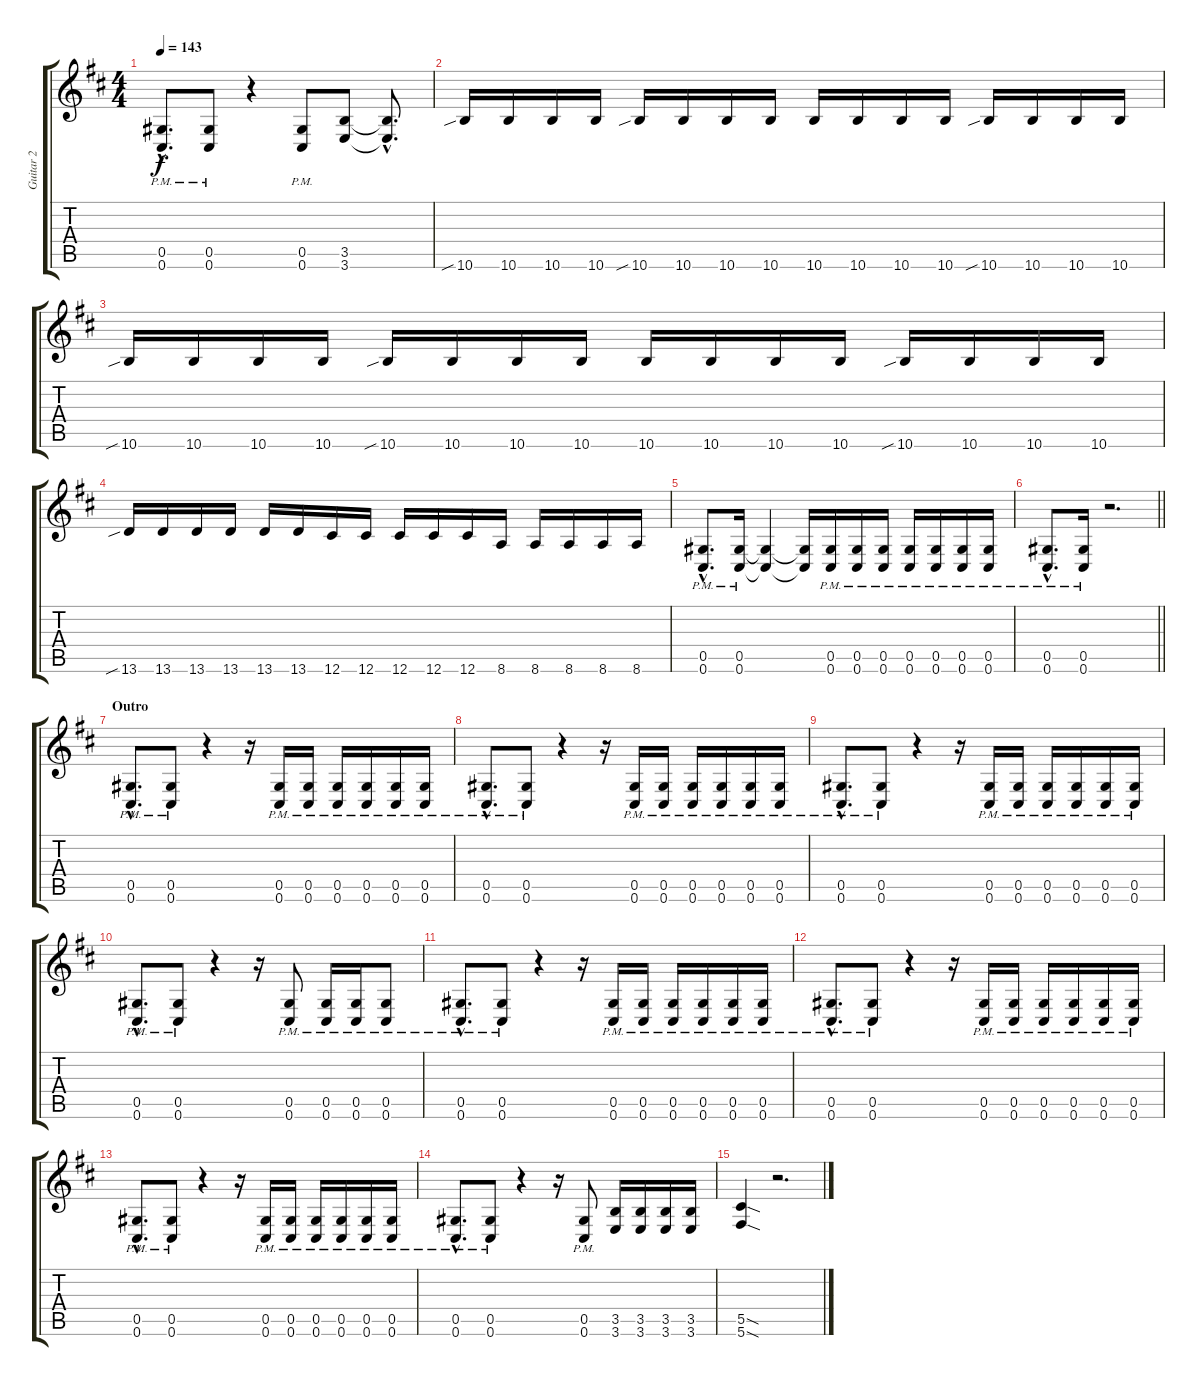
\track ("Guitar 2" "Guitar 2") {instrument overdrivenguitar}
\staff {score tabs}
\tuning (Eb4 Bb3 Gb3 Db3 Ab2 Db2) {hide}
\ts (4 4)
\tempo 143
\clef g2
\ks d
(0.5{hac pm} 0.6{hac pm}).8{d dy f} (0.5{pm} 0.6{pm}).8 r.4 (0.5{pm} 0.6{pm}).8 (3.5 3.6).8 (3.5{hac t} 3.6{hac t}).8{d} |
10.6{sib}.16 10.6.16 10.6.16 10.6.16 10.6{sib}.16 10.6.16 10.6.16 10.6.16 10.6.16 10.6.16 10.6.16 10.6.16 10.6{sib}.16 10.6.16 10.6.16 10.6.16 |
10.6{sib}.16 10.6.16 10.6.16 10.6.16 10.6{sib}.16 10.6.16 10.6.16 10.6.16 10.6.16 10.6.16 10.6.16 10.6.16 10.6{sib}.16 10.6.16 10.6.16 10.6.16 |
13.6{sib}.16 13.6.16 13.6.16 13.6.16 13.6.16 13.6.16 12.6.16 12.6.16 12.6.16 12.6.16 12.6.16 8.6.16 8.6.16 8.6.16 8.6.16 8.6.16 |
(0.5{hac pm} 0.6{hac pm}).8{d} (0.5{pm} 0.6{pm}).16 (0.5{t} 0.6{t}).4 (0.5{t} 0.6{t}).16 (0.5{pm} 0.6{pm}).16 (0.5{pm} 0.6{pm}).16 (0.5{pm} 0.6{pm}).16 (0.5{pm} 0.6{pm}).16 (0.5{pm} 0.6{pm}).16 (0.5{pm} 0.6{pm}).16 (0.5{pm} 0.6{pm}).16 |
\barLineRight lightlight
(0.5{hac pm} 0.6{hac pm}).8{d} (0.5{pm} 0.6{pm}).16 r.2{d} |
\section ("" "Outro")
(0.5{hac pm} 0.6{hac pm}).8{d} (0.5{pm} 0.6{pm}).8 r.4 r.16 (0.5{pm} 0.6{pm}).16 (0.5{pm} 0.6{pm}).16 (0.5{pm} 0.6{pm}).16 (0.5{pm} 0.6{pm}).16 (0.5{pm} 0.6{pm}).16 (0.5{pm} 0.6{pm}).16 |
(0.5{hac pm} 0.6{hac pm}).8{d} (0.5{pm} 0.6{pm}).8 r.4 r.16 (0.5{pm} 0.6{pm}).16 (0.5{pm} 0.6{pm}).16 (0.5{pm} 0.6{pm}).16 (0.5{pm} 0.6{pm}).16 (0.5{pm} 0.6{pm}).16 (0.5{pm} 0.6{pm}).16 |
(0.5{hac pm} 0.6{hac pm}).8{d} (0.5{pm} 0.6{pm}).8 r.4 r.16 (0.5{pm} 0.6{pm}).16 (0.5{pm} 0.6{pm}).16 (0.5{pm} 0.6{pm}).16 (0.5{pm} 0.6{pm}).16 (0.5{pm} 0.6{pm}).16 (0.5{pm} 0.6{pm}).16 |
(0.5{hac pm} 0.6{hac pm}).8{d} (0.5{pm} 0.6{pm}).8 r.4 r.16 (0.5{pm} 0.6{pm}).8 (0.5{pm} 0.6{pm}).16 (0.5{pm} 0.6{pm}).16 (0.5{pm} 0.6{pm}).8 |
(0.5{hac pm} 0.6{hac pm}).8{d} (0.5{pm} 0.6{pm}).8 r.4 r.16 (0.5{pm} 0.6{pm}).16 (0.5{pm} 0.6{pm}).16 (0.5{pm} 0.6{pm}).16 (0.5{pm} 0.6{pm}).16 (0.5{pm} 0.6{pm}).16 (0.5{pm} 0.6{pm}).16 |
(0.5{hac pm} 0.6{hac pm}).8{d} (0.5{pm} 0.6{pm}).8 r.4 r.16 (0.5{pm} 0.6{pm}).16 (0.5{pm} 0.6{pm}).16 (0.5{pm} 0.6{pm}).16 (0.5{pm} 0.6{pm}).16 (0.5{pm} 0.6{pm}).16 (0.5{pm} 0.6{pm}).16 |
(0.5{hac pm} 0.6{hac pm}).8{d} (0.5{pm} 0.6{pm}).8 r.4 r.16 (0.5{pm} 0.6{pm}).16 (0.5{pm} 0.6{pm}).16 (0.5{pm} 0.6{pm}).16 (0.5{pm} 0.6{pm}).16 (0.5{pm} 0.6{pm}).16 (0.5{pm} 0.6{pm}).16 |
(0.5{hac pm} 0.6{hac pm}).8{d} (0.5{pm} 0.6{pm}).8 r.4 r.16 (0.5{pm} 0.6{pm}).8 (3.5 3.6).16 (3.5 3.6).16 (3.5 3.6).16 (3.5 3.6).16 |
(5.5{sod} 5.6{sod}).4 r.2{d}
